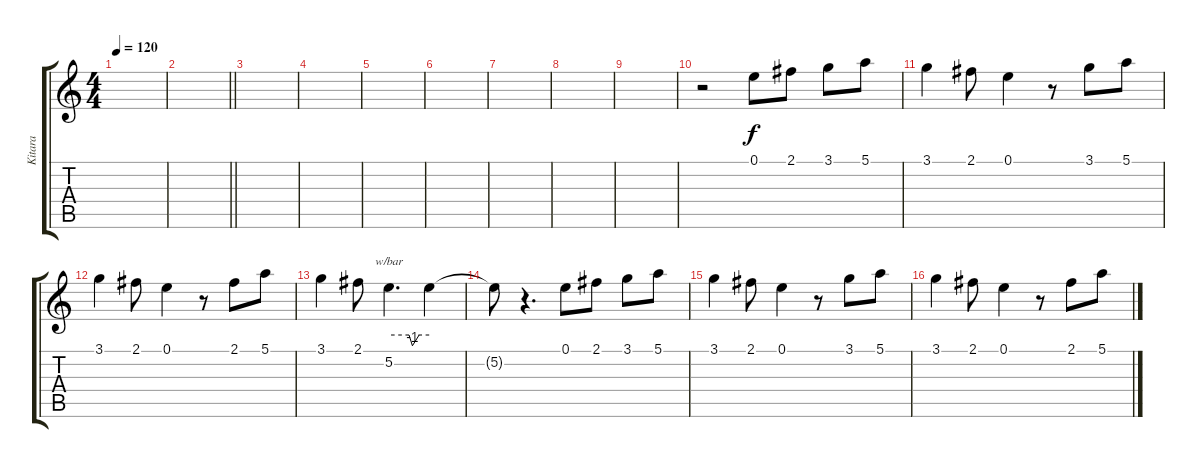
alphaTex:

\track ("Kitara" "Kitara") {instrument distortionguitar}
\staff {score tabs}
\tuning (E4 B3 G3 D3 A2 E2) {hide}
\ts (4 4)
\tempo 120
\clef g2
\ks c
|
\barLineRight lightlight
|
|
|
|
|
|
|
|
r.2 0.1.8 2.1.8 3.1.8 5.1.8 |
3.1.4 2.1.8 0.1.4 r.8 3.1.8 5.1.8 |
3.1.4 2.1.8 0.1.4 r.8 2.1.8 5.1.8 |
3.1.4 2.1.8 5.2.4{d tbe (custom default 0 0 30 0 35 -4 45 0 60 0)} 5.2{t}.4 |
5.2{t}.8 r.4{d} 0.1.8 2.1.8 3.1.8 5.1.8 |
3.1.4 2.1.8 0.1.4 r.8 3.1.8 5.1.8 |
3.1.4 2.1.8 0.1.4 r.8 2.1.8 5.1.8
